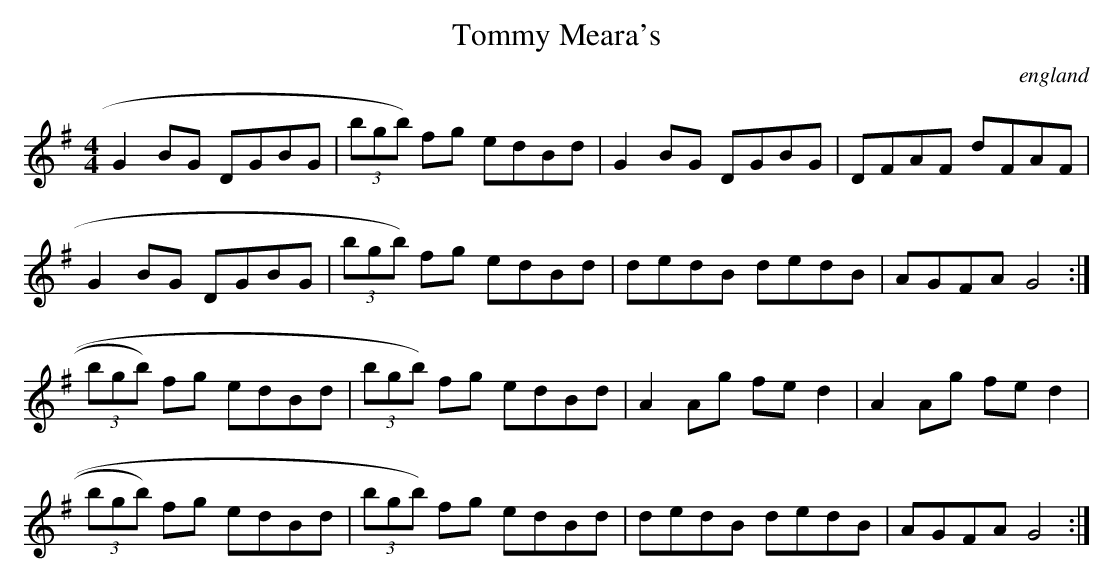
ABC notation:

X:1
T:Tommy Meara's
O:england
M:4/4
K:G
G2BG DGBG| (3bgb) fg edBd|G2BG DGBG|DFAF dFAF|
G2BG DGBG| (3bgb) fg edBd| dedB dedB |AGFA G4:|
(3bgb) fg edBd| (3bgb) fg edBd| A2Ag fed2| A2Ag fed2|
(3bgb) fg edBd| (3bgb) fg edBd| dedB dedB |AGFA G4:|
